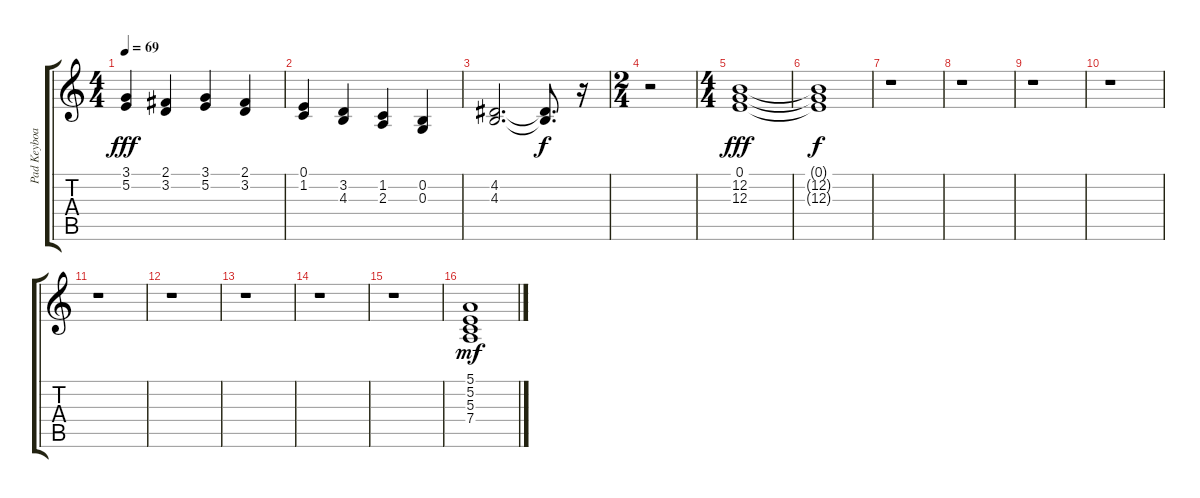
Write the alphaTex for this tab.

\track ("Pad Keyboard" "Pad Keyboa") {instrument pad4choir}
\staff {score tabs}
\tuning (E4 B3 G3 D3 A2 E2) {hide}
\ts (4 4)
\tempo 69
\clef g2
\ks c
(3.1 5.2).4{dy fff} (2.1 3.2).4 (3.1 5.2).4 (2.1 3.2).4 |
(0.1 1.2).4 (3.2 4.3).4 (1.2 2.3).4 (0.2 0.3).4 |
(4.2 4.3).2{d} (4.2{t} 4.3{t}).8{d dy f} r.16 |
\ts (2 4)
r.2 |
\ts (4 4)
(0.1 12.2 12.3).1{dy fff} |
(0.1{t} 12.2{t} 12.3{t}).1{dy f} |
r.1 |
r.1 |
r.1 |
r.1 |
r.1 |
r.1 |
r.1 |
r.1 |
r.1 |
(5.1 5.2 5.3 7.4).1{dy mf}
